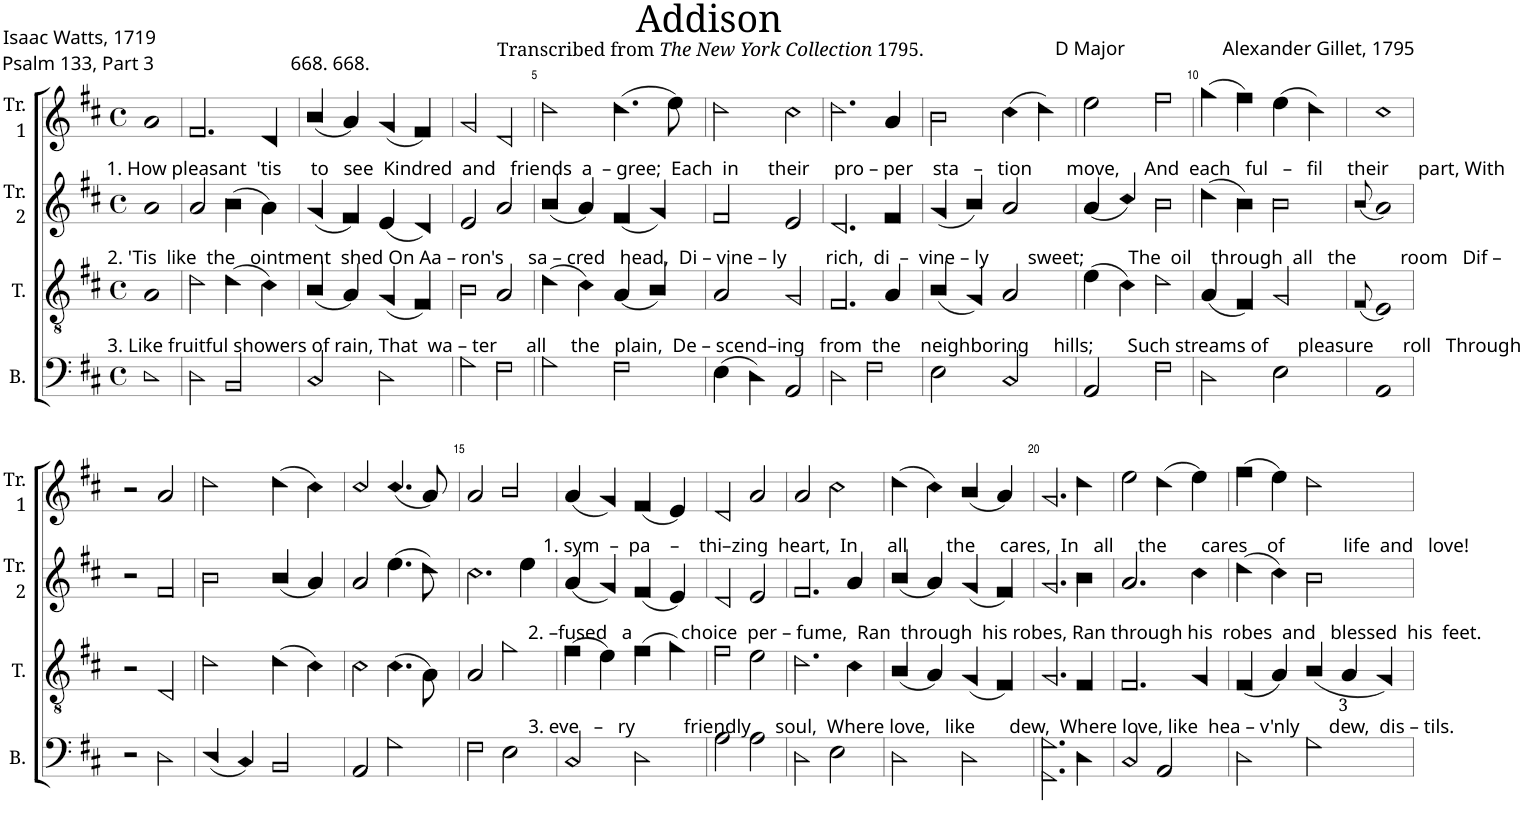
**kern	**kern	**kern	**kern
*part4	*part3	*part2	*part1
*staff4	*staff3	*staff2	*staff1
*I"B.	*I"T.	*I"Tr. 2	*I"Tr. 1
*I'B.	*I'T.	*I'Tr. 2	*I'Tr. 1
*clefF4	*clefGv2	*clefG2	*clefG2
*k[f#c#]	*k[f#c#]	*k[f#c#]	*k[f#c#]
*M4/4	*M4/4	*M4/4	*M4/4
*met(c)	*met(c)	*met(c)	*met(c)
=1	=1	=1	=1
!	!	!	!LO:TX:b:t=1. How pleasant  'tis      to   see  Kindred  and   friends  a  – gree;  Each  in      their     pro – per    sta   –   tion       move,     And  each   ful   –   fil     their      part, With
!	!	!LO:TX:b:t=2. 'Tis  like  the   ointment  shed On Aa – ron's     sa – cred   head,  Di – vine – ly        rich,  di  –  vine – ly        sweet;         The  oil    through  all   the         room   Dif –	!
!	!LO:TX:b:t=3. Like fruitful showers of rain, That  wa – ter      all     the   plain,  De – scend–ing   from  the    neighboring     hills;       Such streams of      pleasure      roll   Through	!	!
1D!	1A!	1a!	1a!
=2	=2	=2	=2
2D!\	2d!\	2a!/	2.f#!/
2BB!/	(4d!\	(4b!\	.
.	4c#!\)	4a!\)	4d!/
=3	=3	=3	=3
2C#!/	(4B!/	(4g!/	(4b!/
.	4A!/)	4f#!/)	4a!/)
2D!\	(4G!/	(4e!/	(4g!/
.	4F#!/)	4d!/)	4f#!/)
=4	=4	=4	=4
2G!\	2B!\	2e!/	2g!/
2F#!\	2A!/	2a!/	2d!/
=5	=5	=5	=5
2G!\	(4d!\	(4b!/	2dd!\
.	4c#!\)	4a!/)	.
2F#!\	(4A!/	(4f#!/	(4.dd!\
.	4B!/)	4g!/)	.
.	.	.	8ee!\)
=6	=6	=6	=6
(4E!\	2A!/	2f#!/	2dd!\
4D!\)	.	.	.
2AA!/	2G!/	2e!/	2cc#!\
=7	=7	=7	=7
2D!\	2.F#!/	2.d!/	2.dd!\
2F#!\	.	.	.
.	4A!/	4f#!/	4a!/
=8	=8	=8	=8
2E!\	(4B!/	(4g!/	2b!\
.	4G!/)	4b!/)	.
2C#!/	2A!/	2a!/	(4cc#!\
.	.	.	4dd!\)
=9	=9	=9	=9
2AA!/	(4e!\	(4a!/	2ee!\
.	4c#!\)	4cc#!/)	.
2F#!\	2d!\	2b!\	2ff#!\
=10	=10	=10	=10
2D!\	(4A!/	(4dd!\	(4gg!\
.	4F#!/)	4b!\)	4ff#!\)
2E!\	2G!/	2b!\	(4ee!\
.	.	.	4dd!\)
=11	=11	=11	=11
.	(8qF#/	(8qb/	.
1AA!	1E!)	1a!)	1cc#!
!!LO:LB:g=z
=12	=12	=12	=12
2r	2r	2r	2r
2D!\	2D!/	2f#!/	2a!/
=13	=13	=13	=13
(4D!/	2d!\	2b!\	2dd!\
4C#!/)	.	.	.
2BB!/	(4d!\	(4b!/	(4dd!\
.	4c#!\)	4a!/)	4cc#!\)
=14	=14	=14	=14
2AA!/	2c#!\	2a!/	2cc#!/
2G!\	(4.c#!\	(4.ee!\	(4.cc#!/
.	8A!\)	8dd!\)	8a!/)
=15	=15	=15	=15
2F#!\	2A!/	2.cc#!\	2a!/
2E!\	2g!\	.	2b!/
.	.	4ee!\	.
=16	=16	=16	=16
!	!	!	!LO:TX:b:t=1. sym  –  pa    –    thi–zing  heart,  In      all        the     cares,  In   all     the       cares    of            life  and   love!
!	!	!LO:TX:b:t=2. –fused   a          choice  per – fume,  Ran  through  his robes, Ran through his  robes  and   blessed  his  feet.	!
!	!LO:TX:b:t=3. eve   –   ry          friendly     soul,  Where love,   like       dew,  Where love, like  hea – v'nly      dew,  dis – tils.	!	!
2C#!/	(4f#!\	(4a!/	(4a!/
.	4e!\)	4g!/)	4g!/)
2D!\	(4f#!\	(4f#!/	(4f#!/
.	4g!\)	4e!/)	4e!/)
=17	=17	=17	=17
2A!\	2f#!\	2d!/	2d!/
2A!\	2e!\	2e!/	2a!/
=18	=18	=18	=18
2D!\	2.d!\	2.f#!/	2a!/
2E!\	.	.	2cc#!\
.	4c#!\	4a!/	.
=19	=19	=19	=19
2D!\	(4B!/	(4b!/	(4dd!\
.	4A!/)	4a!/)	4cc#!\)
2D!\	(4G!/	(4g!/	(4b!/
.	4F#!/)	4f#!/)	4a!/)
=20	=20	=20	=20
2.GG!\ 2.G!\	2.G!/	2.g!/	2.g!/
4D!\	4F#!/	4b!\	4dd!\
=21	=21	=21	=21
2C#!/	2.F#!/	2.a!/	2ee!\
2AA!/	.	.	(4dd!\
.	4G!/	4cc#!\	4ee!\)
=22	=22	=22	=22
2D!\	(4F#!/	(4dd!\	(4ff#!\
.	4A!/)	4cc#!\)	4ee!\)
*	*Xbrackettup	*	*
2G!\	(6B!/	2b!\	2dd!\
.	6A!/	.	.
.	6G!/)	.	.
=	=	=	=
*-	*-	*-	*-
